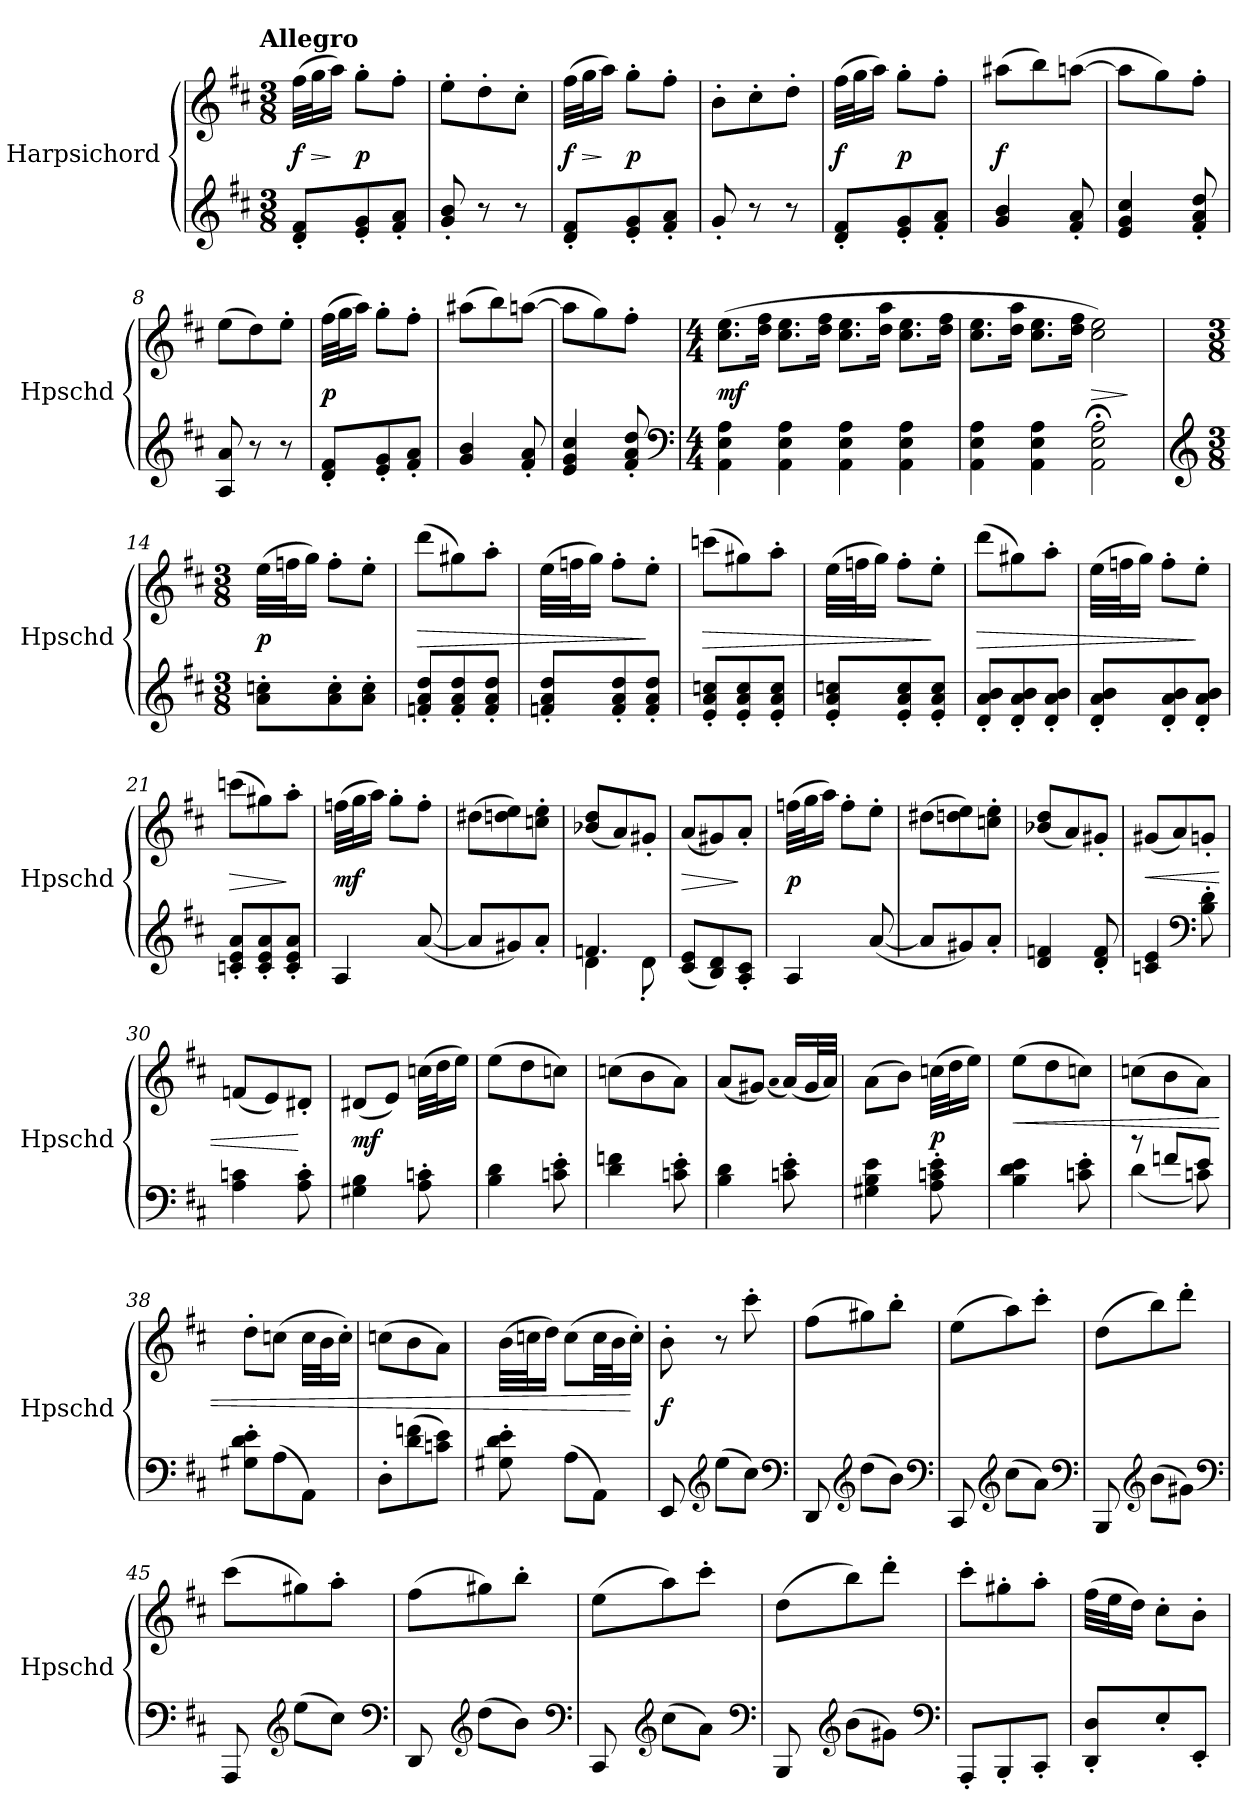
**kern	**kern	**dynam
*part1	*part1	*part1
*staff2	*staff1	*staff1/2
*I"Harpsichord	*	*
*I'Hpschd	*	*
*clefG2	*clefG2	*
*k[f#c#]	*k[f#c#]	*
*D:	*D:	*
!!LO:TX:omd:t=Allegro
*M3/8	*M3/8	*
*MM120	*MM120	*
=1	=1	=1
8d'/ 8f#'/L	(32ff#\LLL	f
.	32gg\J	>
.	16aa\JJ)	]
8e'/ 8g'/	8gg'\L	p
8f#'/ 8a'/J	8ff#'\J	.
=2	=2	=2
8g'/ 8b'/	8ee'\L	.
8r	8dd'\	.
8r	8cc#'\J	.
=3	=3	=3
8d'/ 8f#'/L	(32ff#\LLL	f
.	32gg\J	>
.	16aa\JJ)	]
8e'/ 8g'/	8gg'\L	p
8f#'/ 8a'/J	8ff#'\J	.
=4	=4	=4
8g'/	8b'\L	.
8r	8cc#'\	.
8r	8dd'\J	.
=5	=5	=5
8d'/ 8f#'/L	(32ff#\LLL	f
.	32gg\J	.
.	16aa\JJ)	.
8e'/ 8g'/	8gg'\L	p
8f#'/ 8a'/J	8ff#'\J	.
=6	=6	=6
4g/ 4b/	(8aa#X\L	f
.	8bb\)	.
8f#'/ 8a'/	([8aan\J	.
=7	=7	=7
4e/ 4g/ 4cc#/	8aa\L]	.
.	8gg\)	.
8f#'/ 8a'/ 8dd'/	8ff#'\J	.
=8	=8	=8
8A/ 8a/	(8ee\L	.
8r	8dd\)	.
8r	8ee'\J	.
=9	=9	=9
8d'/ 8f#'/L	(32ff#\LLL	p
.	32gg\J	.
.	16aa\JJ)	.
8e'/ 8g'/	8gg'\L	.
8f#'/ 8a'/J	8ff#'\J	.
=10	=10	=10
4g/ 4b/	(8aa#X\L	.
.	8bb\)	.
8f#'/ 8a'/	([8aan\J	.
=11	=11	=11
4e/ 4g/ 4cc#/	8aa\L]	.
.	8gg\)	.
8f#'/ 8a'/ 8dd'/	8ff#'\J	.
*clefF4	*	*
=12	=12	=12
*M4/4	*M4/4	*
*	*MM120	*
4AA\ 4E\ 4A\	(8.cc#\ 8.ee\L	mf
.	16dd\ 16ff#\Jk	.
4AA\ 4E\ 4A\	8.cc#\ 8.ee\L	.
.	16dd\ 16ff#\Jk	.
4AA\ 4E\ 4A\	8.cc#\ 8.ee\L	.
.	16dd\ 16aa\Jk	.
4AA\ 4E\ 4A\	8.cc#\ 8.ee\L	.
.	16dd\ 16ff#\Jk	.
=13	=13	=13
4AA\ 4E\ 4A\	8.cc#\ 8.ee\L	.
.	16dd\ 16aa\Jk	.
4AA\ 4E\ 4A\	8.cc#\ 8.ee\L	.
.	16dd\ 16ff#\Jk	.
2AA;<\ 2E;<\ 2A;<\	2cc#\ 2ee\)	>
.	.	]
=14	=14	=14
*clefG2	*	*
*M3/8	*M3/8	*
*	*MM120	*
8a'\ 8ccn'\L	(32ee\LLL	p
.	32ffn\J	.
.	16gg\JJ)	.
8a'\ 8cc'\	8ff'\L	.
8a'\ 8cc'\J	8ee'\J	.
=15	=15	=15
8fn'/ 8a'/ 8dd'/L	(8ddd\L	>
8f'/ 8a'/ 8dd'/	8gg#X\)	.
8f'/ 8a'/ 8dd'/J	8aa'\J	.
=16	=16	=16
8fn'/ 8a'/ 8dd'/L	(32ee\LLL	.
.	32ffn\J	.
.	16gg\JJ)	.
8f'/ 8a'/ 8dd'/	8ff'\L	.
8f'/ 8a'/ 8dd'/J	8ee'\J	]
=17	=17	=17
8e'/ 8a'/ 8ccn'/L	(8cccn\L	>
8e'/ 8a'/ 8cc'/	8gg#X\)	.
8e'/ 8a'/ 8cc'/J	8aa'\J	.
=18	=18	=18
8e'/ 8a'/ 8ccn'/L	(32ee\LLL	.
.	32ffn\J	.
.	16gg\JJ)	.
8e'/ 8a'/ 8cc'/	8ff'\L	.
8e'/ 8a'/ 8cc'/J	8ee'\J	]
=19	=19	=19
8d'/ 8a'/ 8b'/L	(8ddd\L	>
8d'/ 8a'/ 8b'/	8gg#X\)	.
8d'/ 8a'/ 8b'/J	8aa'\J	.
=20	=20	=20
8d'/ 8a'/ 8b'/L	(32ee\LLL	.
.	32ffn\J	.
.	16gg\JJ)	.
8d'/ 8a'/ 8b'/	8ff'\L	.
8d'/ 8a'/ 8b'/J	8ee'\J	]
=21	=21	=21
8cn'/ 8e'/ 8a'/L	(8cccn\L	>
8c'/ 8e'/ 8a'/	8gg#X\)	.
8c'/ 8e'/ 8a'/J	8aa'\J	]
=22	=22	=22
4A/	(32ffn\LLL	mf
.	32gg\J	.
.	16aa\JJ)	.
.	8gg'\L	.
([8a/	8ff'\J	.
=23	=23	=23
8a/L]	(8dd#X\L	.
8g#X/)	8ddn\ 8ee\)	.
8a'/J	8ccn'\ 8ee'\J	.
=24	=24	=24
*^	*	*
4.fn/	4d\	(8b-X/ 8dd/L	.
.	.	8a/)	.
.	8d'\	8g#X'/J	.
*v	*v	*	*
=25	=25	=25
(8c#/ 8e/L	(8a/L	>
8B/ 8d/)	8g#X/)	.
8A'/ 8c#'/J	8a'/J	]
=26	=26	=26
4A/	(32ffn\LLL	p
.	32gg\J	.
.	16aa\JJ)	.
.	8ff'\L	.
([8a/	8ee'\J	.
=27	=27	=27
8a/L]	(8dd#X\L	.
8g#X/)	8ddn\ 8ee\)	.
8a'/J	8ccn'\ 8ee'\J	.
=28	=28	=28
4d/ 4fn/	(8b-X/ 8dd/L	.
.	8a/)	.
8d'/ 8f'/	8g#X'/J	.
=29	=29	=29
4cn/ 4e/	(8g#X/L	<
.	8a/)	.
*clefF4	*	*
8B'\ 8d'\	8gn'/J	.
=30	=30	=30
4A\ 4cn\	(8fn/L	.
.	8e/)	.
8A'\ 8c'\	8d#X'/J	[
=31	=31	=31
4G#X\ 4B\	(8d#X/L	mf
.	8e/J)	.
8A'\ 8cn'\	(32ccn\LLL	.
.	32dd\J	.
.	16ee\JJ)	.
=32	=32	=32
4B\ 4d\	(8ee\L	.
.	8dd\	.
8cn'\ 8e'\	8ccn\J)	.
=33	=33	=33
4d\ 4fn\	(8ccn\L	.
.	8b\	.
8cn'\ 8e'\	8a\J)	.
=34	=34	=34
4B\ 4d\	(8a/L	.
.	8g#X/J)	.
.	(qa	.
8cn'\ 8e'\	(16a/LL)	.
.	32g#/L	.
.	32a/JJJ)	.
=35	=35	=35
4G#X\ 4B\ 4e\	(8a\L	.
.	8b\J)	.
8A'\ 8cn'\ 8e'\	(32ccn\LLL	p
.	32dd\J	.
.	16ee\JJ)	.
=36	=36	=36
4B\ 4d\ 4e\	(8ee\L	<
.	8dd\	.
8cn'\ 8e'\	8ccn\J)	.
=37	=37	=37
*^	*	*
8r	(4d\	(8ccn\L	.
8fn/L	.	8b\	.
8e/J	8cn\)	8a\J)	.
*v	*v	*	*
=38	=38	=38
8G#X'\ 8d'\ 8e'\L	8dd'\L	.
(8A\	(8ccn\J	.
8AA\J)	32cc\LLL	.
.	32b\J	.
.	16cc'\JJ)	.
=39	=39	=39
8D'\L	(8ccn\L	.
(8d\ 8fn\	8b\	.
8cn\ 8e\J)	8a\J)	.
=40	=40	=40
8G#X'\ 8d'\ 8e'\	(32b\LLL	.
.	32ccn\J	.
.	16dd\JJ)	.
(8A\L	(8cc\L	.
8AA\J)	32cc\LL	.
.	32b\J	.
.	16cc'\JJ)	[
=41	=41	=41
8EE/	8b'\	f
*clefG2	*	*
(8ee\L	8r	.
8cc#\J)	8ccc#'\	.
*clefF4	*	*
=42	=42	=42
8DD/	(8ff#\L	.
*clefG2	*	*
(8dd\L	8gg#X\)	.
8b\J)	8bb'\J	.
*clefF4	*	*
=43	=43	=43
8CC#/	(8ee\L	.
*clefG2	*	*
(8cc#\L	8aa\)	.
8a\J)	8ccc#'\J	.
*clefF4	*	*
=44	=44	=44
8BBB/	(8dd\L	.
*clefG2	*	*
(8b\L	8bb\)	.
8g#X\J)	8ddd'\J	.
*clefF4	*	*
=45	=45	=45
8AAA/	(8ccc#\L	.
*clefG2	*	*
(8ee\L	8gg#X\)	.
8cc#\J)	8aa'\J	.
*clefF4	*	*
=46	=46	=46
8DD/	(8ff#\L	.
*clefG2	*	*
(8dd\L	8gg#X\)	.
8b\J)	8bb'\J	.
*clefF4	*	*
=47	=47	=47
8CC#/	(8ee\L	.
*clefG2	*	*
(8cc#\L	8aa\)	.
8a\J)	8ccc#'\J	.
*clefF4	*	*
=48	=48	=48
8BBB/	(8dd\L	.
*clefG2	*	*
(8b\L	8bb\)	.
8g#X\J)	8ddd'\J	.
*clefF4	*	*
=49	=49	=49
8AAA'/L	8ccc#'\L	.
8BBB'/	8gg#X'\	.
8CC#'/J	8aa'\J	.
=50	=50	=50
8DD'/ 8D'/L	(32ff#\LLL	.
.	32ee\J	.
.	16dd\JJ)	.
8E'/	8cc#'\L	.
8EE'/J	8b'\J	.
=	=	=
*-	*-	*-
